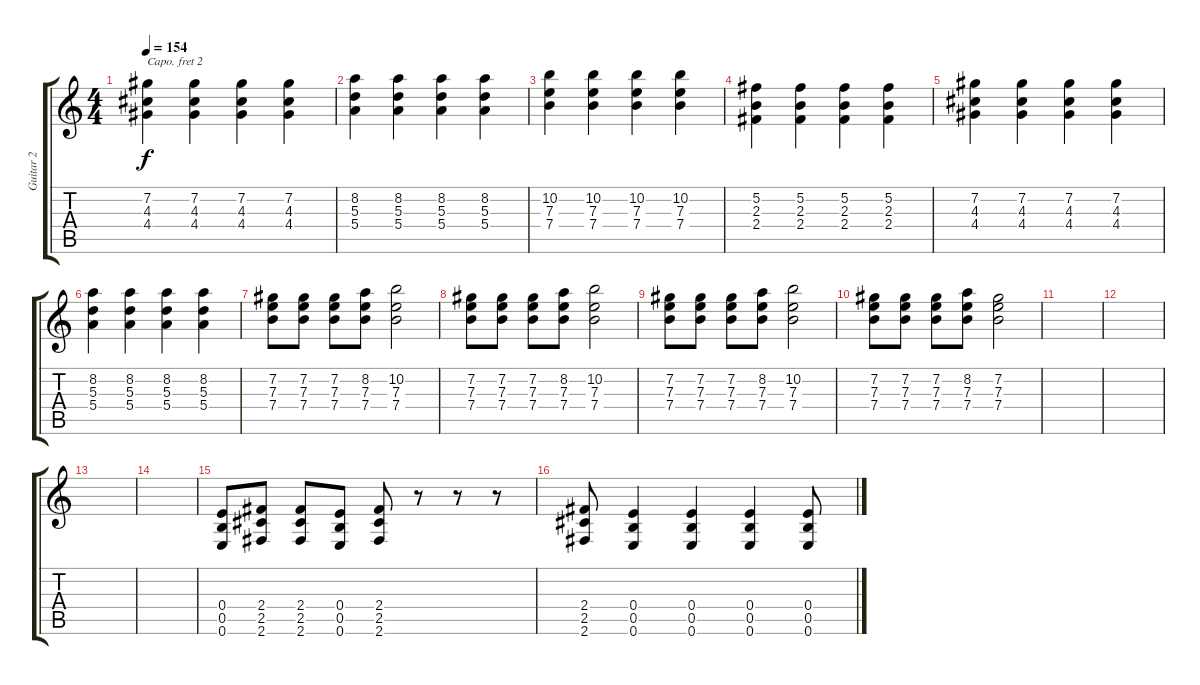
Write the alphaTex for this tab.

\track ("Guitar 2" "Guitar 2") {instrument acousticguitarsteel}
\staff {score tabs}
\capo 2
\tuning (E4 B3 G3 D3 A2 D2) {hide}
\ts (4 4)
\tempo 154
\clef g2
\ks c
(7.2 4.3 4.4).4{dy f} (7.2 4.3 4.4).4 (7.2 4.3 4.4).4 (7.2 4.3 4.4).4 |
(8.2 5.3 5.4).4 (8.2 5.3 5.4).4 (8.2 5.3 5.4).4 (8.2 5.3 5.4).4 |
(10.2 7.3 7.4).4 (10.2 7.3 7.4).4 (10.2 7.3 7.4).4 (10.2 7.3 7.4).4 |
(5.2 2.3 2.4).4 (5.2 2.3 2.4).4 (5.2 2.3 2.4).4 (5.2 2.3 2.4).4 |
(7.2 4.3 4.4).4 (7.2 4.3 4.4).4 (7.2 4.3 4.4).4 (7.2 4.3 4.4).4 |
(8.2 5.3 5.4).4 (8.2 5.3 5.4).4 (8.2 5.3 5.4).4 (8.2 5.3 5.4).4 |
(7.2 7.3 7.4).8 (7.2 7.3 7.4).8 (7.2 7.3 7.4).8 (8.2 7.3 7.4).8 (10.2 7.3 7.4).2 |
(7.2 7.3 7.4).8 (7.2 7.3 7.4).8 (7.2 7.3 7.4).8 (8.2 7.3 7.4).8 (10.2 7.3 7.4).2 |
(7.2 7.3 7.4).8 (7.2 7.3 7.4).8 (7.2 7.3 7.4).8 (8.2 7.3 7.4).8 (10.2 7.3 7.4).2 |
(7.2 7.3 7.4).8 (7.2 7.3 7.4).8 (7.2 7.3 7.4).8 (8.2 7.3 7.4).8 (7.2 7.3 7.4).2 |
|
|
|
|
(0.4 0.5 0.6).8 (2.4 2.5 2.6).8 (2.4 2.5 2.6).8 (0.4 0.5 0.6).8 (2.4 2.5 2.6).8 r.8 r.8 r.8 |
(2.4 2.5 2.6).8 (0.4 0.5 0.6).4 (0.4 0.5 0.6).4 (0.4 0.5 0.6).4 (0.4 0.5 0.6).8
